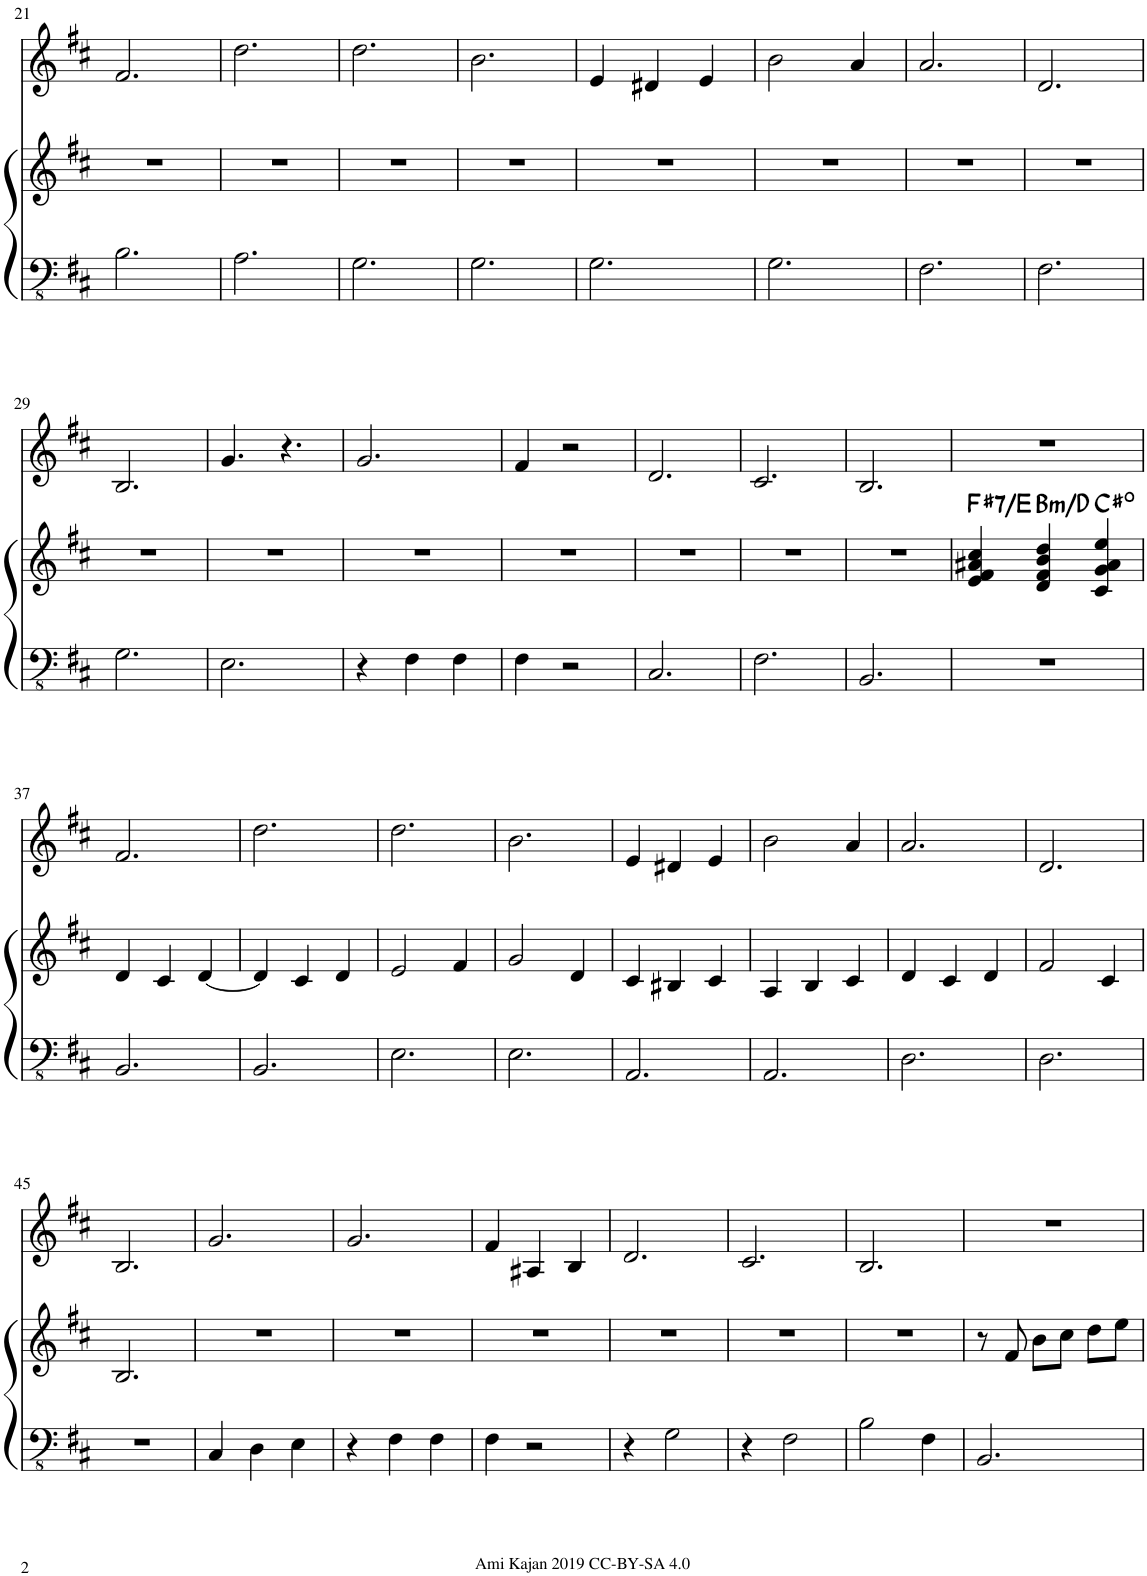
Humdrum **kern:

**kern	**kern	**harte	**kern
*part3	*part2	*part2	*part1
*staff3	*staff2	*	*staff1
*I"Acoustic Bass	*I"Piano	*	*I"Violin
*I'Ac b	*I'Pno	*	*I'Vln
!!LO:PB:g=z
*clefFv4	*clefG2	*	*clefG2
*k[f#c#]	*k[f#c#]	*	*k[f#c#]
*M3/4	*M3/4	*	*M3/4
=21	=21	=21	=21
2.BB\	2.r	.	2.f#/
=22	=22	=22	=22
2.AA\	2.r	.	2.dd\
=23	=23	=23	=23
2.GG\	2.r	.	2.dd\
=24	=24	=24	=24
2.GG\	2.r	.	2.b\
=25	=25	=25	=25
2.GG\	2.r	.	4e/
.	.	.	4d#X/
.	.	.	4e/
=26	=26	=26	=26
2.GG\	2.r	.	2b\
.	.	.	4a/
=27	=27	=27	=27
2.FF#\	2.r	.	2.a/
=28	=28	=28	=28
2.FF#\	2.r	.	2.d/
!!LO:LB:g=z
=29	=29	=29	=29
2.GG\	2.r	.	2.B/
=30	=30	=30	=30
2.EE\	2.r	.	4.g/
.	.	.	4.r
=31	=31	=31	=31
4r	2.r	.	2.g/
4FF#\	.	.	.
4FF#\	.	.	.
=32	=32	=32	=32
4FF#\	2.r	.	4f#/
2r	.	.	2r
=33	=33	=33	=33
2.CC#/	2.r	.	2.d/
=34	=34	=34	=34
2.FF#\	2.r	.	2.c#/
=35	=35	=35	=35
2.BBB/	2.r	.	2.B/
=36	=36	=36	=36
!	!	!LO:H:kt=7	!
2.r	4e/ 4f#/ 4a#X/ 4cc#/	F#:7/b7	2.r
!	!	!LO:H:kt=m	!
.	4d/ 4f#/ 4b/ 4dd/	B:min/b3	.
.	4c#/ 4g/ 4a#/ 4ee/	C#:dim	.
!!LO:LB:g=z
=37	=37	=37	=37
2.BBB/	4d/	.	2.f#/
.	4c#/	.	.
.	[4d/	.	.
=38	=38	=38	=38
2.BBB/	4d/]	.	2.dd\
.	4c#/	.	.
.	4d/	.	.
=39	=39	=39	=39
2.EE\	2e/	.	2.dd\
.	4f#/	.	.
=40	=40	=40	=40
2.EE\	2g/	.	2.b\
.	4d/	.	.
=41	=41	=41	=41
2.AAA/	4c#/	.	4e/
.	4B#X/	.	4d#X/
.	4c#/	.	4e/
=42	=42	=42	=42
2.AAA/	4A/	.	2b\
.	4B/	.	.
.	4c#/	.	4a/
=43	=43	=43	=43
2.DD\	4d/	.	2.a/
.	4c#/	.	.
.	4d/	.	.
=44	=44	=44	=44
2.DD\	2f#/	.	2.d/
.	4c#/	.	.
!!LO:LB:g=z
=45	=45	=45	=45
2.r	2.B/	.	2.B/
=46	=46	=46	=46
4CC#/	2.r	.	2.g/
4DD\	.	.	.
4EE\	.	.	.
=47	=47	=47	=47
4r	2.r	.	2.g/
4FF#\	.	.	.
4FF#\	.	.	.
=48	=48	=48	=48
4FF#\	2.r	.	4f#/
2r	.	.	4A#X/
.	.	.	4B/
=49	=49	=49	=49
4r	2.r	.	2.d/
2GG\	.	.	.
=50	=50	=50	=50
4r	2.r	.	2.c#/
2FF#\	.	.	.
=51	=51	=51	=51
2BB\	2.r	.	2.B/
4FF#\	.	.	.
=52	=52	=52	=52
2.BBB/	8r	.	2.r
.	8f#/	.	.
.	8b\L	.	.
.	8cc#\J	.	.
.	8dd\L	.	.
.	8ee\J	.	.
=	=	=	=
*-	*-	*-	*-
